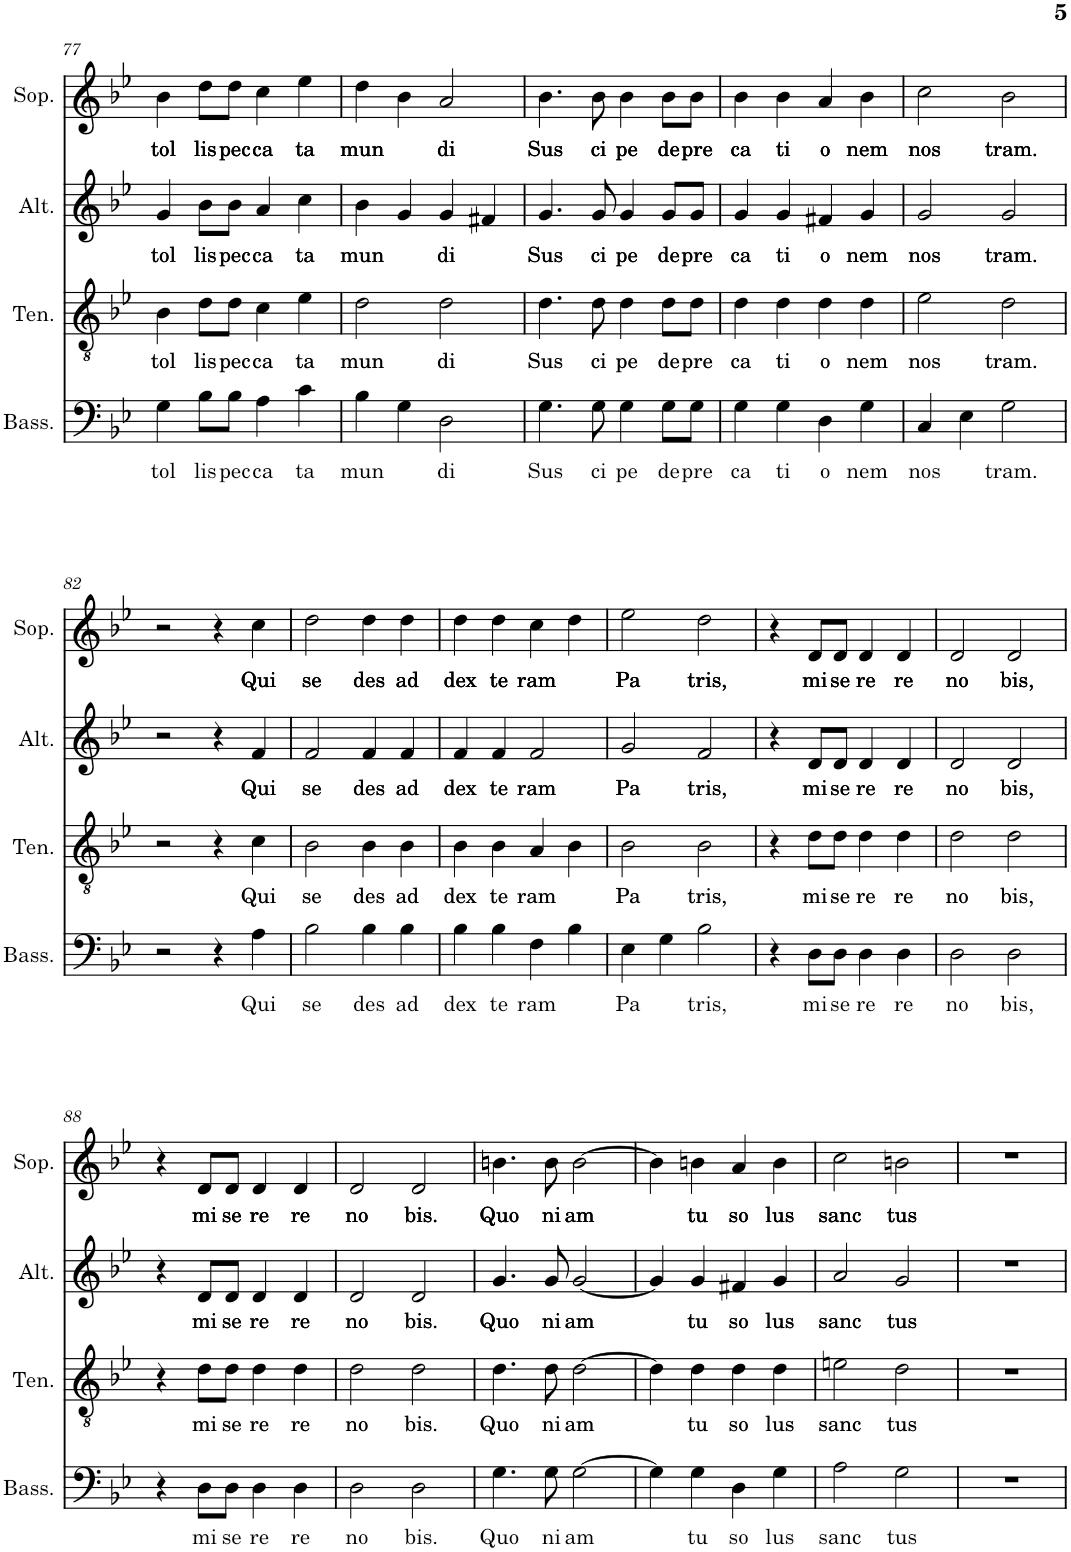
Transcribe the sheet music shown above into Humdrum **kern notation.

**kern	**text	**kern	**text	**kern	**text	**kern	**text
*part4	*part4	*part3	*part3	*part2	*part2	*part1	*part1
*staff4	*staff4	*staff3	*staff3	*staff2	*staff2	*staff1	*staff1
*I"Basses	*	*I"Tenors	*	*I"Alti	*	*I"Soprane	*
*I'Bass.	*	*I'Ten.	*	*I'Alt.	*	*I'Sop.	*
!!LO:PB:g=z
*clefF4	*	*clefGv2	*	*clefG2	*	*clefG2	*
*k[b-e-]	*	*k[b-e-]	*	*k[b-e-]	*	*k[b-e-]	*
*M4/4	*	*M4/4	*	*M4/4	*	*M4/4	*
=77	=77	=77	=77	=77	=77	=77	=77
!	!LO:LY:b	!	!LO:LY:b	!	!LO:LY:b	!	!LO:LY:b
4G\	tol	4B-\	tol	4g/	tol	4b-\	tol
!	!LO:LY:b	!	!LO:LY:b	!	!LO:LY:b	!	!LO:LY:b
8B-\L	lis	8d\L	lis	8b-\L	lis	8dd\L	lis
!	!LO:LY:b	!	!LO:LY:b	!	!LO:LY:b	!	!LO:LY:b
8B-\J	pec	8d\J	pec	8b-\J	pec	8dd\J	pec
!	!LO:LY:b	!	!LO:LY:b	!	!LO:LY:b	!	!LO:LY:b
4A\	ca	4c\	ca	4a/	ca	4cc\	ca
!	!LO:LY:b	!	!LO:LY:b	!	!LO:LY:b	!	!LO:LY:b
4c\	ta	4e-\	ta	4cc\	ta	4ee-\	ta
=78	=78	=78	=78	=78	=78	=78	=78
!	!LO:LY:b	!	!LO:LY:b	!	!LO:LY:b	!	!LO:LY:b
4B-\	mun	2d\	mun	4b-\	mun	4dd\	mun
4G\	.	.	.	4g/	.	4b-\	.
!	!LO:LY:b	!	!LO:LY:b	!	!LO:LY:b	!	!LO:LY:b
2D\	di	2d\	di	4g/	di	2a/	di
.	.	.	.	4f#X/	.	.	.
=79	=79	=79	=79	=79	=79	=79	=79
!	!LO:LY:b	!	!LO:LY:b	!	!LO:LY:b	!	!LO:LY:b
4.G\	Sus	4.d\	Sus	4.g/	Sus	4.b-\	Sus
!	!LO:LY:b	!	!LO:LY:b	!	!LO:LY:b	!	!LO:LY:b
8G\	ci	8d\	ci	8g/	ci	8b-\	ci
!	!LO:LY:b	!	!LO:LY:b	!	!LO:LY:b	!	!LO:LY:b
4G\	pe	4d\	pe	4g/	pe	4b-\	pe
!	!LO:LY:b	!	!LO:LY:b	!	!LO:LY:b	!	!LO:LY:b
8G\L	de	8d\L	de	8g/L	de	8b-\L	de
!	!LO:LY:b	!	!LO:LY:b	!	!LO:LY:b	!	!LO:LY:b
8G\J	pre	8d\J	pre	8g/J	pre	8b-\J	pre
=80	=80	=80	=80	=80	=80	=80	=80
!	!LO:LY:b	!	!LO:LY:b	!	!LO:LY:b	!	!LO:LY:b
4G\	ca	4d\	ca	4g/	ca	4b-\	ca
!	!LO:LY:b	!	!LO:LY:b	!	!LO:LY:b	!	!LO:LY:b
4G\	ti	4d\	ti	4g/	ti	4b-\	ti
!	!LO:LY:b	!	!LO:LY:b	!	!LO:LY:b	!	!LO:LY:b
4D\	o	4d\	o	4f#X/	o	4a/	o
!	!LO:LY:b	!	!LO:LY:b	!	!LO:LY:b	!	!LO:LY:b
4G\	nem	4d\	nem	4g/	nem	4b-\	nem
=81	=81	=81	=81	=81	=81	=81	=81
!	!LO:LY:b	!	!LO:LY:b	!	!LO:LY:b	!	!LO:LY:b
4C/	nos	2e-\	nos	2g/	nos	2cc\	nos
4E-\	.	.	.	.	.	.	.
!	!LO:LY:b	!	!LO:LY:b	!	!LO:LY:b	!	!LO:LY:b
2G\	tram.	2d\	tram.	2g/	tram.	2b-\	tram.
!!LO:LB:g=z
=82	=82	=82	=82	=82	=82	=82	=82
2r	.	2r	.	2r	.	2r	.
4r	.	4r	.	4r	.	4r	.
!	!LO:LY:b	!	!LO:LY:b	!	!LO:LY:b	!	!LO:LY:b
4A\	Qui	4c\	Qui	4f/	Qui	4cc\	Qui
=83	=83	=83	=83	=83	=83	=83	=83
!	!LO:LY:b	!	!LO:LY:b	!	!LO:LY:b	!	!LO:LY:b
2B-\	se	2B-\	se	2f/	se	2dd\	se
!	!LO:LY:b	!	!LO:LY:b	!	!LO:LY:b	!	!LO:LY:b
4B-\	des	4B-\	des	4f/	des	4dd\	des
!	!LO:LY:b	!	!LO:LY:b	!	!LO:LY:b	!	!LO:LY:b
4B-\	ad	4B-\	ad	4f/	ad	4dd\	ad
=84	=84	=84	=84	=84	=84	=84	=84
!	!LO:LY:b	!	!LO:LY:b	!	!LO:LY:b	!	!LO:LY:b
4B-\	dex	4B-\	dex	4f/	dex	4dd\	dex
!	!LO:LY:b	!	!LO:LY:b	!	!LO:LY:b	!	!LO:LY:b
4B-\	te	4B-\	te	4f/	te	4dd\	te
!	!LO:LY:b	!	!LO:LY:b	!	!LO:LY:b	!	!LO:LY:b
4F\	ram	4A/	ram	2f/	ram	4cc\	ram
4B-\	.	4B-\	.	.	.	4dd\	.
=85	=85	=85	=85	=85	=85	=85	=85
!	!LO:LY:b	!	!LO:LY:b	!	!LO:LY:b	!	!LO:LY:b
4E-\	Pa	2B-\	Pa	2g/	Pa	2ee-\	Pa
4G\	.	.	.	.	.	.	.
!	!LO:LY:b	!	!LO:LY:b	!	!LO:LY:b	!	!LO:LY:b
2B-\	tris,	2B-\	tris,	2f/	tris,	2dd\	tris,
=86	=86	=86	=86	=86	=86	=86	=86
4r	.	4r	.	4r	.	4r	.
!	!LO:LY:b	!	!LO:LY:b	!	!LO:LY:b	!	!LO:LY:b
8D\L	mi	8d\L	mi	8d/L	mi	8d/L	mi
!	!LO:LY:b	!	!LO:LY:b	!	!LO:LY:b	!	!LO:LY:b
8D\J	se	8d\J	se	8d/J	se	8d/J	se
!	!LO:LY:b	!	!LO:LY:b	!	!LO:LY:b	!	!LO:LY:b
4D\	re	4d\	re	4d/	re	4d/	re
!	!LO:LY:b	!	!LO:LY:b	!	!LO:LY:b	!	!LO:LY:b
4D\	re	4d\	re	4d/	re	4d/	re
=87	=87	=87	=87	=87	=87	=87	=87
!	!LO:LY:b	!	!LO:LY:b	!	!LO:LY:b	!	!LO:LY:b
2D\	no	2d\	no	2d/	no	2d/	no
!	!LO:LY:b	!	!LO:LY:b	!	!LO:LY:b	!	!LO:LY:b
2D\	bis,	2d\	bis,	2d/	bis,	2d/	bis,
!!LO:LB:g=z
=88	=88	=88	=88	=88	=88	=88	=88
4r	.	4r	.	4r	.	4r	.
!	!LO:LY:b	!	!LO:LY:b	!	!LO:LY:b	!	!LO:LY:b
8D\L	mi	8d\L	mi	8d/L	mi	8d/L	mi
!	!LO:LY:b	!	!LO:LY:b	!	!LO:LY:b	!	!LO:LY:b
8D\J	se	8d\J	se	8d/J	se	8d/J	se
!	!LO:LY:b	!	!LO:LY:b	!	!LO:LY:b	!	!LO:LY:b
4D\	re	4d\	re	4d/	re	4d/	re
!	!LO:LY:b	!	!LO:LY:b	!	!LO:LY:b	!	!LO:LY:b
4D\	re	4d\	re	4d/	re	4d/	re
=89	=89	=89	=89	=89	=89	=89	=89
!	!LO:LY:b	!	!LO:LY:b	!	!LO:LY:b	!	!LO:LY:b
2D\	no	2d\	no	2d/	no	2d/	no
!	!LO:LY:b	!	!LO:LY:b	!	!LO:LY:b	!	!LO:LY:b
2D\	bis.	2d\	bis.	2d/	bis.	2d/	bis.
=90	=90	=90	=90	=90	=90	=90	=90
!	!LO:LY:b	!	!LO:LY:b	!	!LO:LY:b	!	!LO:LY:b
4.G\	Quo	4.d\	Quo	4.g/	Quo	4.bn\	Quo
!	!LO:LY:b	!	!LO:LY:b	!	!LO:LY:b	!	!LO:LY:b
8G\	ni	8d\	ni	8g/	ni	8b\	ni
!	!LO:LY:b	!	!LO:LY:b	!	!LO:LY:b	!	!LO:LY:b
[2G\	am	[2d\	am	[2g/	am	[2b\	am
=91	=91	=91	=91	=91	=91	=91	=91
4G\]	.	4d\]	.	4g/]	.	4b\]	.
!	!LO:LY:b	!	!LO:LY:b	!	!LO:LY:b	!	!LO:LY:b
4G\	tu	4d\	tu	4g/	tu	4bn\	tu
!	!LO:LY:b	!	!LO:LY:b	!	!LO:LY:b	!	!LO:LY:b
4D\	so	4d\	so	4f#X/	so	4a/	so
!	!LO:LY:b	!	!LO:LY:b	!	!LO:LY:b	!	!LO:LY:b
4G\	lus	4d\	lus	4g/	lus	4b\	lus
=92	=92	=92	=92	=92	=92	=92	=92
!	!LO:LY:b	!	!LO:LY:b	!	!LO:LY:b	!	!LO:LY:b
2A\	sanc	2en\	sanc	2a/	sanc	2cc\	sanc
!	!LO:LY:b	!	!LO:LY:b	!	!LO:LY:b	!	!LO:LY:b
2G\	tus	2d\	tus	2g/	tus	2bn\	tus
=93	=93	=93	=93	=93	=93	=93	=93
1r	.	1r	.	1r	.	1r	.
=	=	=	=	=	=	=	=
*-	*-	*-	*-	*-	*-	*-	*-
